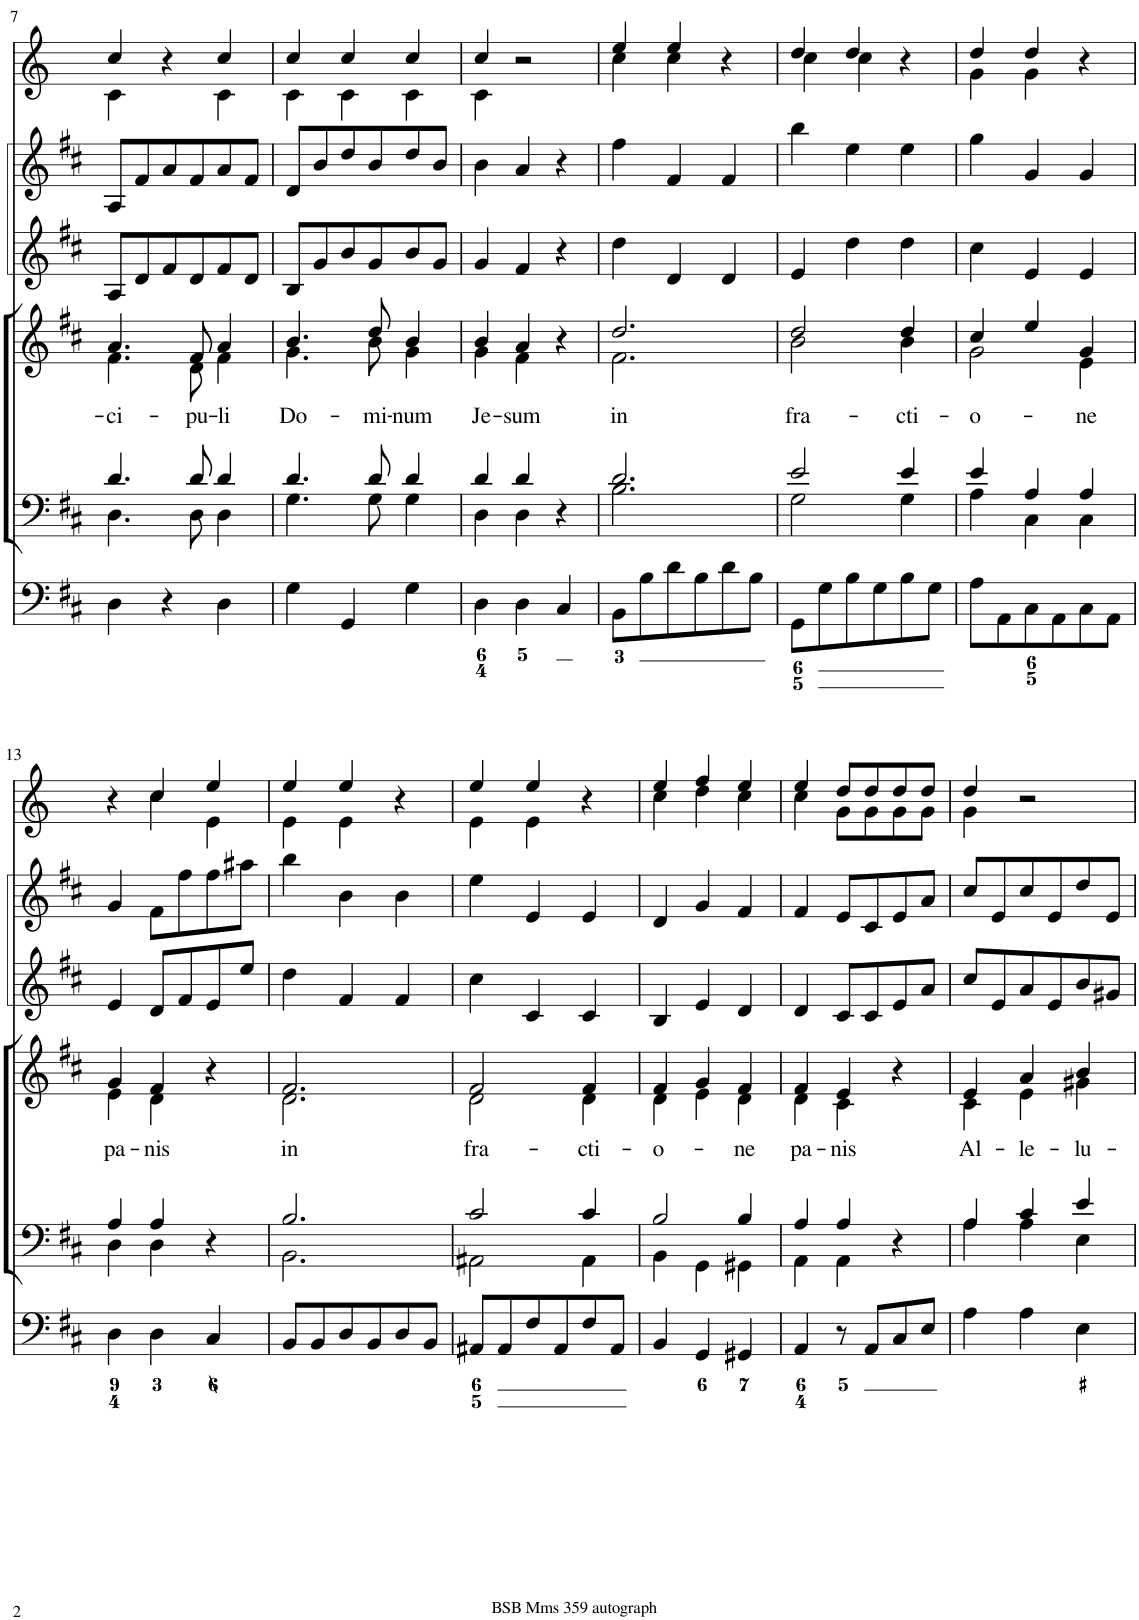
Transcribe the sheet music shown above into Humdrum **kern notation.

**kern	**kern	**kern	**text	**kern	**kern	**kern
*part6	*part5	*part4	*part4	*part3	*part2	*part1
*staff6	*staff5	*staff4	*staff4	*staff3	*staff2	*staff1
*I"Organ	*I"Voice	*I"Voice	*	*I"Violin	*I"Violini	*I"Corni in D
*	*	*	*	*I'Vln	*I'Vln	*
!!LO:PB:g=z
*clefF4	*clefF4	*clefG2	*	*clefG2	*clefG2	*clefG2
*	*	*	*	*	*	*Trd6c10
*k[f#c#]	*k[f#c#]	*k[f#c#]	*	*k[f#c#]	*k[f#c#]	*k[]
*M3/4	*M3/4	*M3/4	*	*M3/4	*M3/4	*M3/4
=7	=7	=7	=7	=7	=7	=7
*	*^	*	*	*	*	*
!	!	!	!	!LO:LY:b	!	!	!
*	*	*	*^	*	*	*	*^
4D\	4.d/	4.D\	4.a/	4.f#\	-ci-	8A/L	8A/L	4cc/	4c\
.	.	.	.	.	.	8d/	8f#/	.	.
4r	.	.	.	.	.	8f#/	8a/	4r	4ryy
!	!	!	!	!	!LO:LY:b	!	!	!	!
.	8d/	8D\	8f#/	8d\	-pu-	8d/	8f#/	.	.
!	!	!	!	!	!LO:LY:b	!	!	!	!
4D\	4d/	4D\	4a/	4f#\	-li	8f#/	8a/	4cc/	4c\
.	.	.	.	.	.	8d/J	8f#/J	.	.
=8	=8	=8	=8	=8	=8	=8	=8	=8	=8
!	!	!	!	!	!LO:LY:b	!	!	!	!
4G\	4.d/	4.G\	4.b/	4.g\	Do-	8B/L	8d/L	4cc/	4c\
.	.	.	.	.	.	8g/	8b/	.	.
4GG/	.	.	.	.	.	8b/	8dd/	4cc/	4c\
!	!	!	!	!	!LO:LY:b	!	!	!	!
.	8d/	8G\	8dd/	8b\	-mi-	8g/	8b/	.	.
!	!	!	!	!	!LO:LY:b	!	!	!	!
4G\	4d/	4G\	4b/	4g\	-num	8b/	8dd/	4cc/	4c\
.	.	.	.	.	.	8g/J	8b/J	.	.
=9	=9	=9	=9	=9	=9	=9	=9	=9	=9
!	!	!	!	!	!LO:LY:b	!	!	!	!
4D\	4d/	4D\	4b/	4g\	Je-	4g/	4b\	4cc/	4c\
!	!	!	!	!	!LO:LY:b	!	!	!	!
4D\	4d/	4D\	4a/	4f#\	-sum	4f#/	4a/	2r	2ryy
4C#/	4r	4ryy	4r	4ryy	.	4r	4r	.	.
=10	=10	=10	=10	=10	=10	=10	=10	=10	=10
!	!	!	!	!	!LO:LY:b	!	!	!	!
8BB\L	2.d/	2.B\	2.dd/	2.f#\	in	4dd\	4ff#\	4ee/	4cc\
8B\	.	.	.	.	.	.	.	.	.
8d\	.	.	.	.	.	4d/	4f#/	4ee/	4cc\
8B\	.	.	.	.	.	.	.	.	.
8d\	.	.	.	.	.	4d/	4f#/	4r	4ryy
8B\J	.	.	.	.	.	.	.	.	.
=11	=11	=11	=11	=11	=11	=11	=11	=11	=11
!	!	!	!	!	!LO:LY:b	!	!	!	!
8GG\L	2e/	2G\	2dd/	2b\	fra-	4e/	4bb\	4dd/	4cc\
8G\	.	.	.	.	.	.	.	.	.
8B\	.	.	.	.	.	4dd\	4ee\	4dd/	4cc\
8G\	.	.	.	.	.	.	.	.	.
!	!	!	!	!	!LO:LY:b	!	!	!	!
8B\	4e/	4G\	4dd/	4b\	-cti-	4dd\	4ee\	4r	4ryy
8G\J	.	.	.	.	.	.	.	.	.
=12	=12	=12	=12	=12	=12	=12	=12	=12	=12
!	!	!	!	!	!LO:LY:b	!	!	!	!
8A\L	4e/	4A\	4cc#/	2g\	-o-	4cc#\	4gg\	4dd/	4g\
8AA\	.	.	.	.	.	.	.	.	.
8C#\	4A/	4C#\	4ee/	.	.	4e/	4g/	4dd/	4g\
8AA\	.	.	.	.	.	.	.	.	.
!	!	!	!	!	!LO:LY:b	!	!	!	!
8C#\	4A/	4C#\	4g/	4e\	-ne	4e/	4g/	4r	4ryy
8AA\J	.	.	.	.	.	.	.	.	.
!!LO:LB:g=z	!!
=13	=13	=13	=13	=13	=13	=13	=13	=13	=13
!	!	!	!	!	!LO:LY:b	!	!	!	!
4D\	4A/	4D\	4g/	4e\	pa-	4e/	4g/	4r	4ryy
!	!	!	!	!	!LO:LY:b	!	!	!	!
4D\	4A/	4D\	4f#/	4d\	-nis	8d/L	8f#\L	4cc/	4cc\
.	.	.	.	.	.	8f#/	8ff#\	.	.
4C#/	4r	4ryy	4r	4ryy	.	8e/	8ff#\	4ee/	4e\
.	.	.	.	.	.	8ee/J	8aa#X\J	.	.
=14	=14	=14	=14	=14	=14	=14	=14	=14	=14
!	!	!	!	!	!LO:LY:b	!	!	!	!
8BB/L	2.B/	2.BB\	2.f#/	2.d\	in	4dd\	4bb\	4ee/	4e\
8BB/	.	.	.	.	.	.	.	.	.
8D/	.	.	.	.	.	4f#/	4b\	4ee/	4e\
8BB/	.	.	.	.	.	.	.	.	.
8D/	.	.	.	.	.	4f#/	4b\	4r	4ryy
8BB/J	.	.	.	.	.	.	.	.	.
=15	=15	=15	=15	=15	=15	=15	=15	=15	=15
!	!	!	!	!	!LO:LY:b	!	!	!	!
8AA#X/L	2c#/	2AA#X\	2f#/	2d\	fra-	4cc#\	4ee\	4ee/	4e\
8AA#/	.	.	.	.	.	.	.	.	.
8F#/	.	.	.	.	.	4c#/	4e/	4ee/	4e\
8AA#/	.	.	.	.	.	.	.	.	.
!	!	!	!	!	!LO:LY:b	!	!	!	!
8F#/	4c#/	4AA#\	4f#/	4d\	-cti-	4c#/	4e/	4r	4ryy
8AA#/J	.	.	.	.	.	.	.	.	.
=16	=16	=16	=16	=16	=16	=16	=16	=16	=16
!	!	!	!	!	!LO:LY:b	!	!	!	!
4BB/	2B/	4BB\	4f#/	4d\	-o-	4B/	4d/	4ee/	4cc\
4GG/	.	4GG\	4g/	4e\	.	4e/	4g/	4ff/	4dd\
!	!	!	!	!	!LO:LY:b	!	!	!	!
4GG#X/	4B/	4GG#X\	4f#/	4d\	-ne	4d/	4f#/	4ee/	4cc\
=17	=17	=17	=17	=17	=17	=17	=17	=17	=17
!	!	!	!	!	!LO:LY:b	!	!	!	!
4AA/	4A/	4AA\	4f#/	4d\	pa-	4d/	4f#/	4ee/	4cc\
!	!	!	!	!	!LO:LY:b	!	!	!	!
8r	4A/	4AA\	4e/	4c#\	-nis	8c#/L	8e/L	8dd/L	8g\L
8AA/L	.	.	.	.	.	8c#/	8c#/	8dd/	8g\
8C#/	4r	4ryy	4r	4ryy	.	8e/	8e/	8dd/	8g\
8E/J	.	.	.	.	.	8a/J	8a/J	8dd/J	8g\J
=18	=18	=18	=18	=18	=18	=18	=18	=18	=18
!	!	!	!	!	!LO:LY:b	!	!	!	!
4A\	4A/	4A\	4e/	4c#\	Al-	8cc#/L	8cc#/L	4dd/	4g\
.	.	.	.	.	.	8e/	8e/	.	.
!	!	!	!	!	!LO:LY:b	!	!	!	!
4A\	4c#/	4A\	4a/	4e\	-le-	8a/	8cc#/	2r	2ryy
.	.	.	.	.	.	8e/	8e/	.	.
!	!	!	!	!	!LO:LY:b	!	!	!	!
4E\	4e/	4E\	4b/	4g#X\	-lu-	8b/	8dd/	.	.
.	.	.	.	.	.	8g#X/J	8e/J	.	.
*	*v	*v	*	*	*	*	*	*v	*v
*	*	*v	*v	*	*	*	*
=	=	=	=	=	=	=
*-	*-	*-	*-	*-	*-	*-
